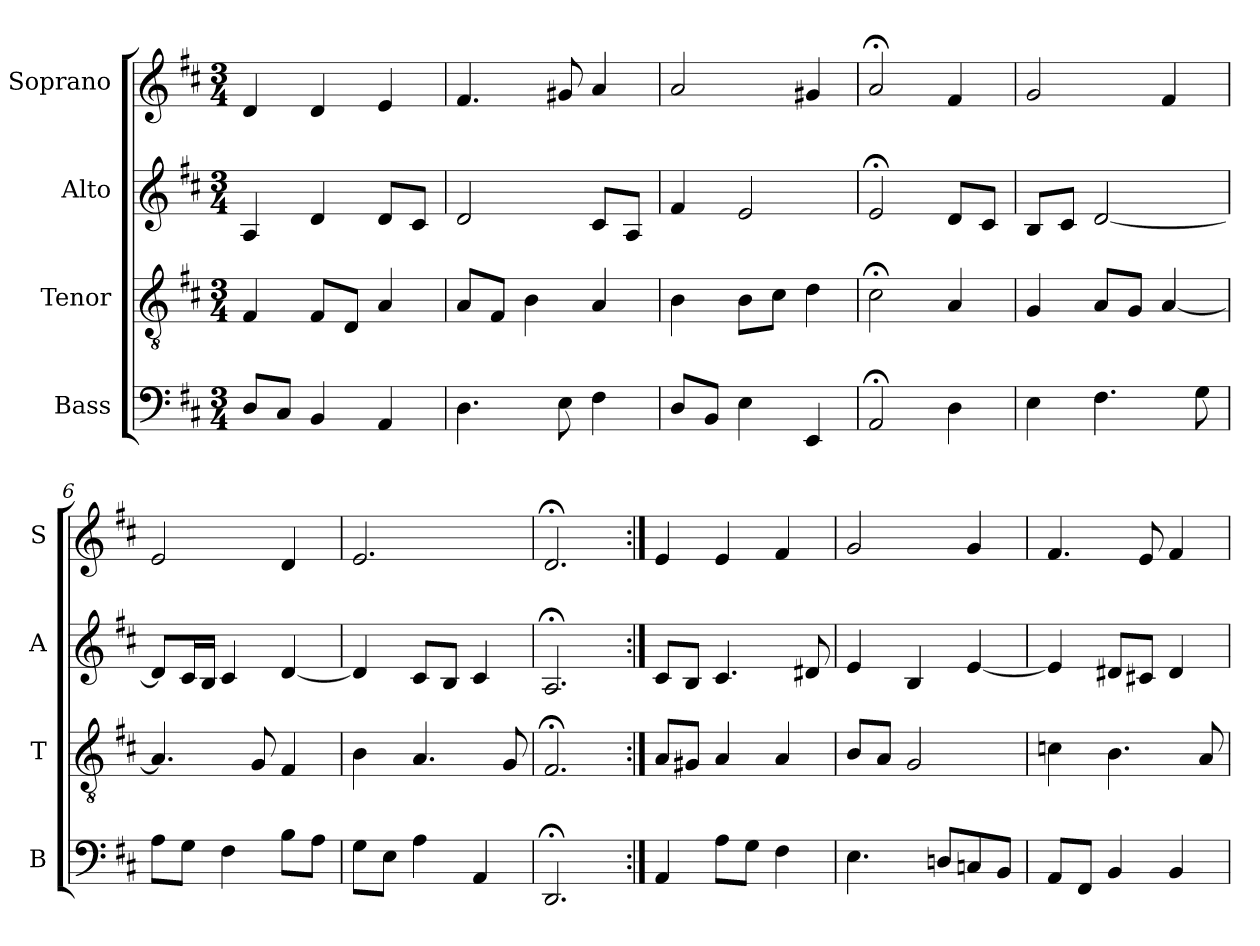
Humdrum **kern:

**kern	**kern	**kern	**kern
*part4	*part3	*part2	*part1
*staff4	*staff3	*staff2	*staff1
*I"Bass	*I"Tenor	*I"Alto	*I"Soprano
*I'B	*I'T	*I'A	*I'S
*clefF4	*clefGv2	*clefG2	*clefG2
*k[f#c#]	*k[f#c#]	*k[f#c#]	*k[f#c#]
*D:	*D:	*D:	*D:
*M3/4	*M3/4	*M3/4	*M3/4
*MM100	*MM100	*MM100	*MM100
=1	=1	=1	=1
8DL	4F#	4A	4d
8C#J	.	.	.
4BB	8F#L	4d	4d
.	8DJ	.	.
4AA	4A	8dL	4e
.	.	8c#J	.
=2	=2	=2	=2
4.D	8AL	2d	4.f#
.	8F#J	.	.
.	4B	.	.
8E	.	.	8g#X
4F#	4A	8c#L	4a
.	.	8AJ	.
=3	=3	=3	=3
8DL	4B	4f#	2a
8BBJ	.	.	.
4E	8BL	2e	.
.	8c#J	.	.
4EE	4d	.	4g#X
=4	=4	=4	=4
2AA;<	2c#;<	2e;<	2a;<
4D	4A	8dL	4f#
.	.	8c#J	.
=5	=5	=5	=5
4E	4G	8BL	2g
.	.	8c#J	.
4.F#	8AL	[2d	.
.	8GJ	.	.
.	[4A	.	4f#
8G	.	.	.
=6	=6	=6	=6
8AL	4.A]	8dL]	2e
8GJ	.	16c#L	.
.	.	16BJJ	.
4F#	.	4c#	.
.	8G	.	.
8BiL	4F#i	[4di	4di
8AJ	.	.	.
=7	=7	=7	=7
8GL	4B	4d]	2.e
8EJ	.	.	.
4A	4.A	8c#L	.
.	.	8BJ	.
4AA	.	4c#	.
.	8G	.	.
=8	=8	=8	=8
2.DD;<	2.F#;<	2.A;<	2.d;<
=9:|!	=9:|!	=9:|!	=9:|!
4AA	8AL	8c#L	4e
.	8G#XJ	8BJ	.
8AL	4A	4.c#	4e
8GJ	.	.	.
4F#	4A	.	4f#
.	.	8d#X	.
=10	=10	=10	=10
4.E	8BL	4e	2g
.	8AJ	.	.
.	2G	4B	.
8DnL	.	.	.
8Cn	.	[4e	4g
8BBJ	.	.	.
=11	=11	=11	=11
8AAL	4cn	4e]	4.f#
8FF#J	.	.	.
4BB	4.B	8d#XL	.
.	.	8c#XJ	8e
4BB	.	4d#	4f#
.	8A	.	.
=	=	=	=
*-	*-	*-	*-
